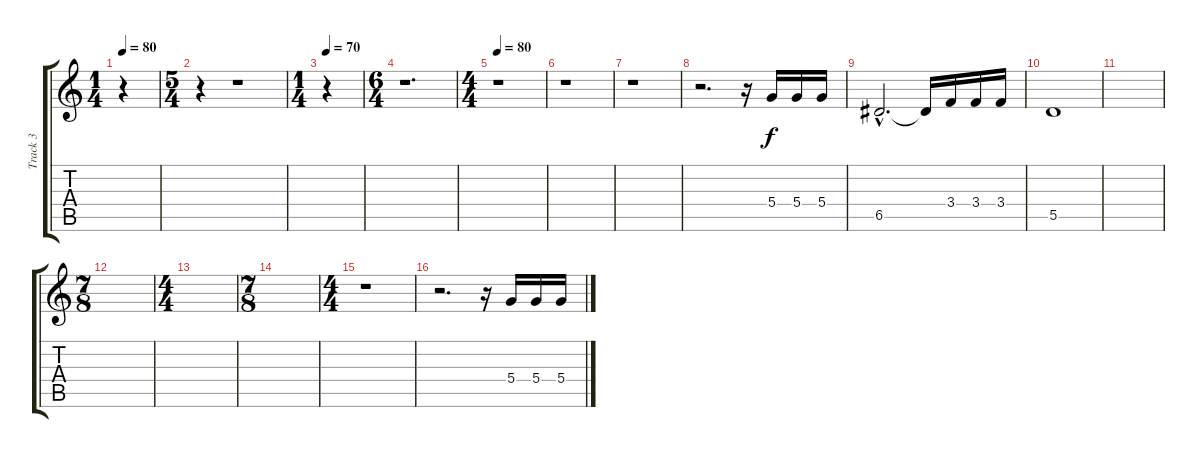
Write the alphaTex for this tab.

\track ("Track 3" "Track 3") {instrument overdrivenguitar}
\staff {score tabs}
\tuning (E4 B3 G3 D3 A2 D2) {hide}
\ts (1 4)
\tempo 80
\clef g2
\ks c
r.4{dy f instrument overdrivenguitar} |
\ts (5 4)
r.4 r.1 |
\ts (1 4)
\tempo 70
r.4 |
\ts (6 4)
r.1{d} |
\ts (4 4)
\tempo 80
r.1 |
r.1 |
r.1 |
r.2{d} r.16 5.4.16 5.4.16 5.4.16 |
6.5{hac}.2{d} 6.5{t}.16 3.4.16 3.4.16 3.4.16 |
5.5.1 |
|
\ts (7 8)
|
\ts (4 4)
|
\ts (7 8)
|
\ts (4 4)
r.1 |
r.2{d} r.16 5.4.16 5.4.16 5.4.16
